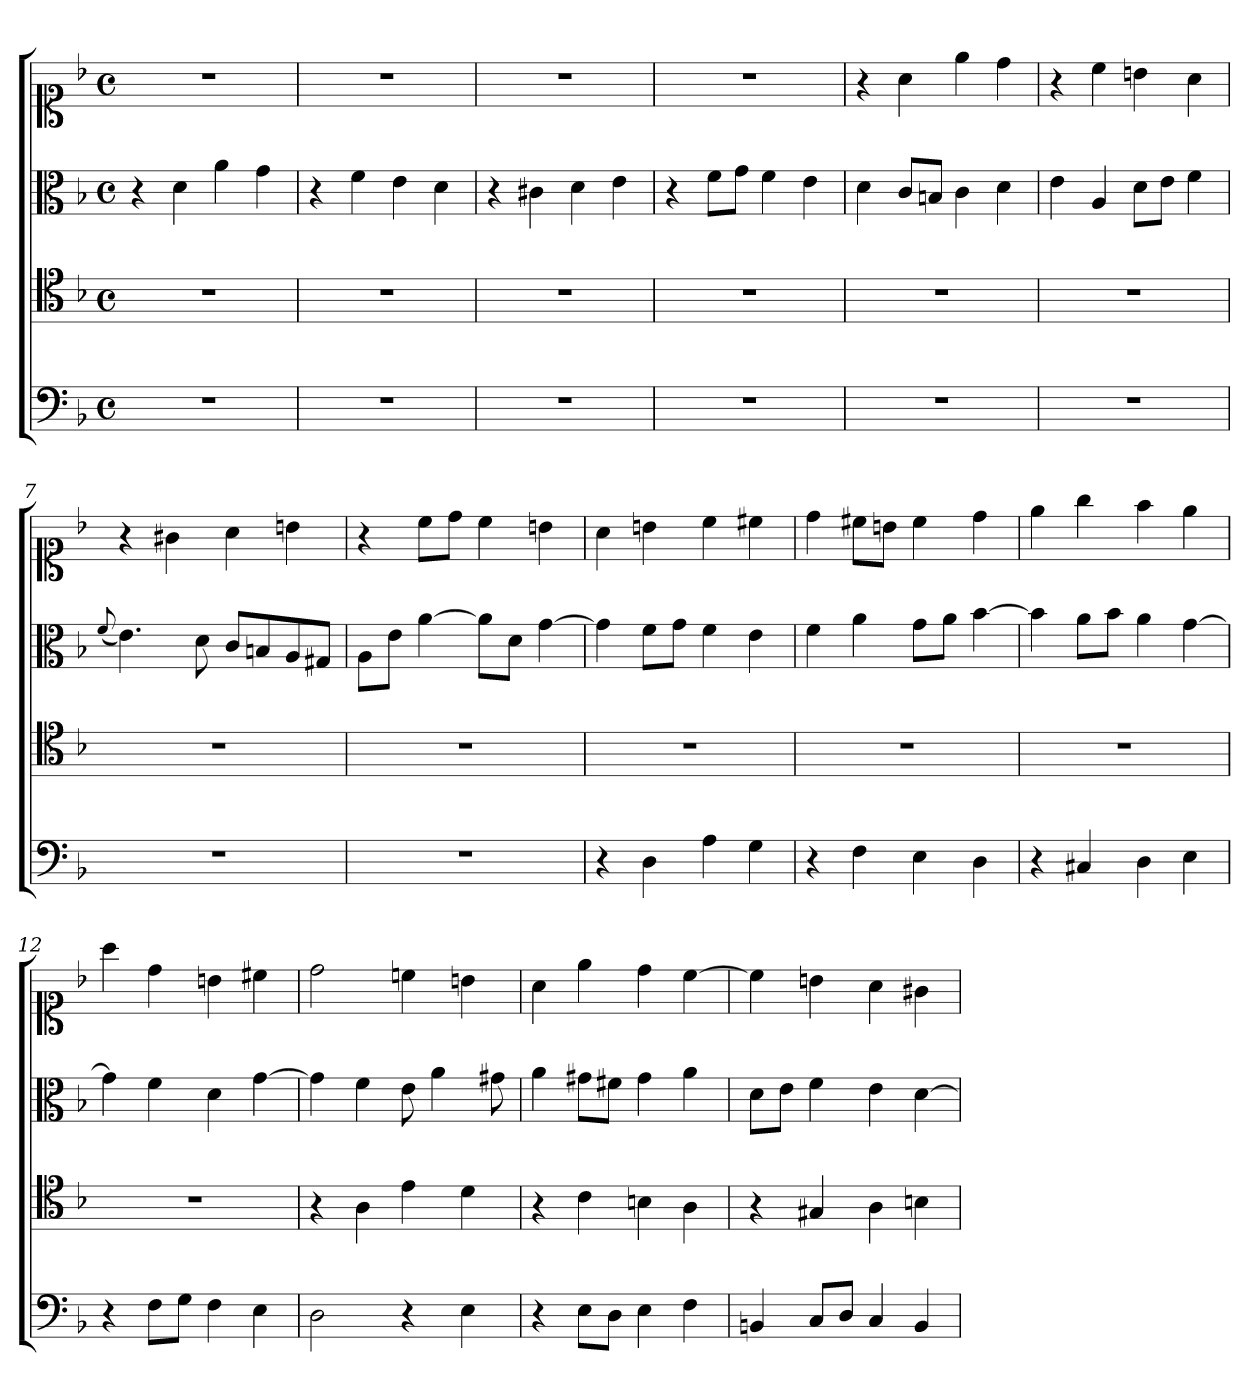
**kern	**kern	**kern	**kern
*part1	*part1	*part1	*part1
*staff4	*staff3	*staff2	*staff1
*clefF4	*clefC4	*clefC3	*clefC1
*k[b-]	*k[b-]	*k[b-]	*k[b-]
*d:	*d:	*d:	*d:
*M2/2	*M2/2	*M2/2	*M2/2
*met(c)	*met(c)	*met(c)	*met(c)
*MM120	*MM120	*MM120	*MM120
=1	=1	=1	=1
1r	1r	4r	1r
.	.	4d	.
.	.	4a	.
.	.	4g	.
=2	=2	=2	=2
1r	1r	4r	1r
.	.	4f	.
.	.	4e	.
.	.	4d	.
=3	=3	=3	=3
1r	1r	4r	1r
.	.	4c#X	.
.	.	4d	.
.	.	4e	.
=4	=4	=4	=4
1r	1r	4r	1r
.	.	8fL	.
.	.	8gJ	.
.	.	4f	.
.	.	4e	.
=5	=5	=5	=5
1r	1r	4d	4r
.	.	8cL	4a
.	.	8BnJ	.
.	.	4c	4ee
.	.	4d	4dd
=6	=6	=6	=6
1r	1r	4e	4r
.	.	4A	4cc
.	.	8dL	4bn
.	.	8eJ	.
.	.	4f	4a
=7	=7	=7	=7
.	.	(8qqf/	.
1r	1r	4.e)	4r
.	.	.	4g#X
.	.	8d	.
.	.	8cL	4a
.	.	8Bn	.
.	.	8A	4bn
.	.	8G#XJ	.
=8	=8	=8	=8
1r	1r	8AL	4r
.	.	8eJ	.
.	.	[4a	8ccL
.	.	.	8ddJ
.	.	8aL]	4cc
.	.	8dJ	.
.	.	[4g	4bn
=9	=9	=9	=9
4r	1r	4g]	4a
4D	.	8fL	4bn
.	.	8gJ	.
4A	.	4f	4cc
4G	.	4e	4cc#X
=10	=10	=10	=10
4r	1r	4f	4dd
4F	.	4a	8cc#XL
.	.	.	8bnJ
4E	.	8gL	4cc#
.	.	8aJ	.
4D	.	[4b-	4dd
=11	=11	=11	=11
4r	1r	4b-]	4ee
4C#X	.	8aL	4gg
.	.	8b-J	.
4D	.	4a	4ff
4E	.	[4g	4ee
=12	=12	=12	=12
4r	1r	4g]	4aa
8FL	.	4f	4dd
8GJ	.	.	.
4F	.	4d	4bn
4E	.	[4g	4cc#X
=13	=13	=13	=13
2D	4r	4g]	2dd
.	4A	4f	.
4r	4e	8e	4ccn
.	.	4a	.
4E	4d	.	4bn
.	.	8g#X	.
=14	=14	=14	=14
4r	4r	4a	4a
8EL	4c	8g#XL	4ee
8DJ	.	8f#XJ	.
4E	4Bn	4g#	4dd
4F	4A	4a	[4cc
=15	=15	=15	=15
4BBn	4r	8dL	4cc]
.	.	8eJ	.
8CL	4G#X	4f	4bn
8DJ	.	.	.
4C	4A	4e	4a
4BB	4Bn	[4d	4g#X
=	=	=	=
*-	*-	*-	*-
